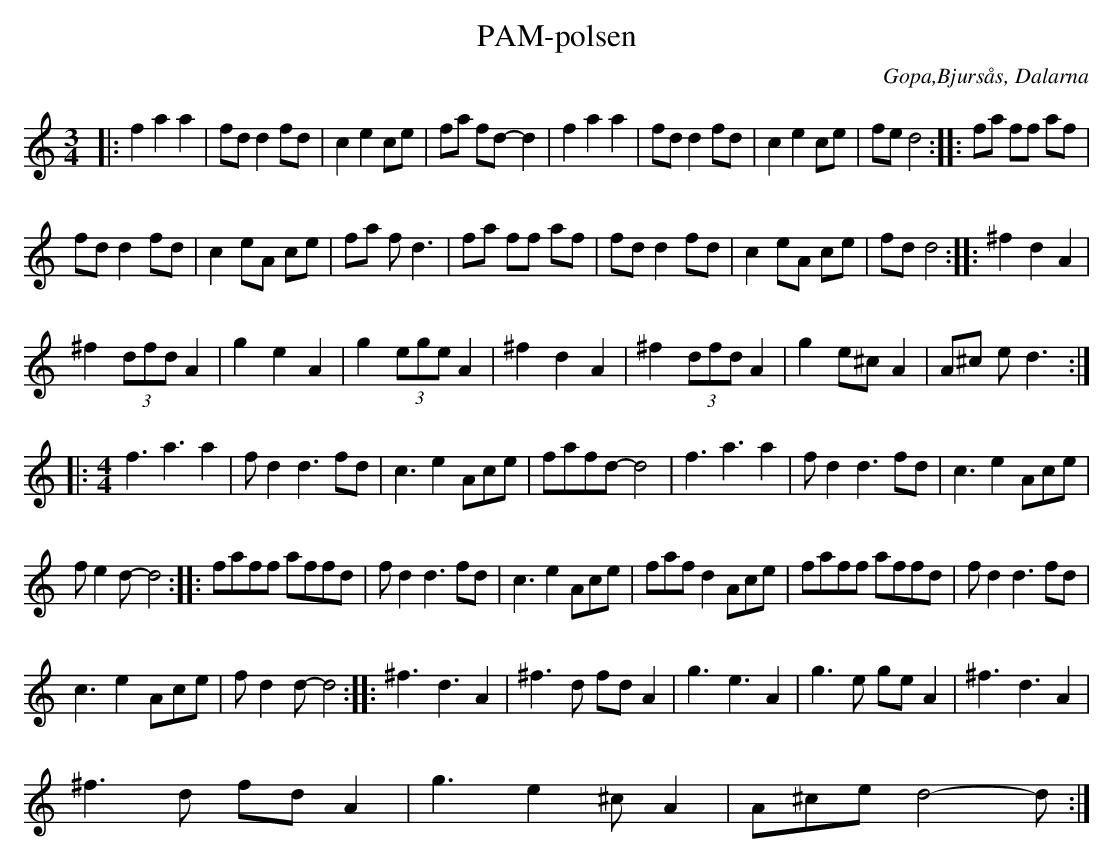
X:1
T:PAM-polsen
O:Gopa,Bjursås, Dalarna
M:3/4
L:1/8
K:C
|:f2 a2 a2 | fd d2 fd | c2 e2 ce | fa fd- d2 | f2 a2 a2 | fd d2 fd | c2 e2 ce | fe d4 :: fa ff af | %9
 fd d2 fd | c2 eA ce | fa f d3 | fa ff af | fd d2 fd | c2 eA ce | fd d4 :: ^f2 d2 A2 | %17
 ^f2 (3dfd A2 | g2 e2 A2 | g2 (3ege A2 | ^f2 d2 A2 | ^f2 (3dfd A2 | g2 e^c A2 | A^c e d3 :: %24
[M:4/4] f3 a3 a2 | f d2 d3 fd | c3 e2 Ace | fafd- d4 | f3 a3 a2 | f d2 d3 fd | c3 e2 Ace | %31
 f e2 d- d4 :: faff affd | f d2 d3 fd | c3 e2 Ace | faf d2 Ace | faff affd | f d2 d3 fd | %38
 c3 e2 Ace | f d2 d- d4 :: ^f3 d3 A2 | ^f3 d fd A2 | g3 e3 A2 | g3 e ge A2 | ^f3 d3 A2 | %45
 ^f3 d fd A2 | g3 e2 ^c A2 | A^ce d4- d :| %48
